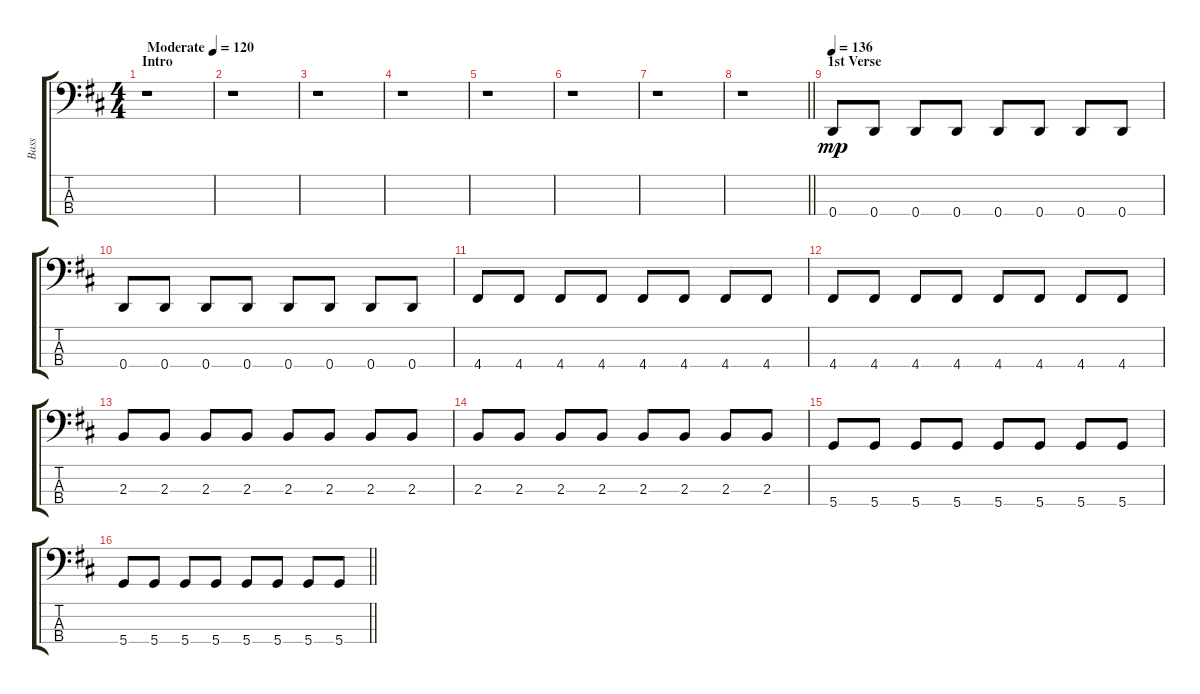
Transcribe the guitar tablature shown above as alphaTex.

\track ("Bass" "Bass") {instrument synthbass1}
\staff {score tabs}
\tuning (G2 D2 A1 D1) {hide}
\ts (4 4)
\section ("" "Intro")
\tempo (120 "Moderate")
\clef f4
\ks bminor
r.1{dy mp instrument synthbass1} |
r.1 |
r.1 |
r.1 |
r.1 |
r.1 |
r.1 |
\barLineRight lightlight
r.1 |
\section ("" "1st Verse")
\tempo 136
0.4.8 0.4.8 0.4.8 0.4.8 0.4.8 0.4.8 0.4.8 0.4.8 |
0.4.8 0.4.8 0.4.8 0.4.8 0.4.8 0.4.8 0.4.8 0.4.8 |
4.4.8 4.4.8 4.4.8 4.4.8 4.4.8 4.4.8 4.4.8 4.4.8 |
4.4.8 4.4.8 4.4.8 4.4.8 4.4.8 4.4.8 4.4.8 4.4.8 |
2.3.8 2.3.8 2.3.8 2.3.8 2.3.8 2.3.8 2.3.8 2.3.8 |
2.3.8 2.3.8 2.3.8 2.3.8 2.3.8 2.3.8 2.3.8 2.3.8 |
5.4.8 5.4.8 5.4.8 5.4.8 5.4.8 5.4.8 5.4.8 5.4.8 |
\barLineRight lightlight
5.4.8 5.4.8 5.4.8 5.4.8 5.4.8 5.4.8 5.4.8 5.4.8
